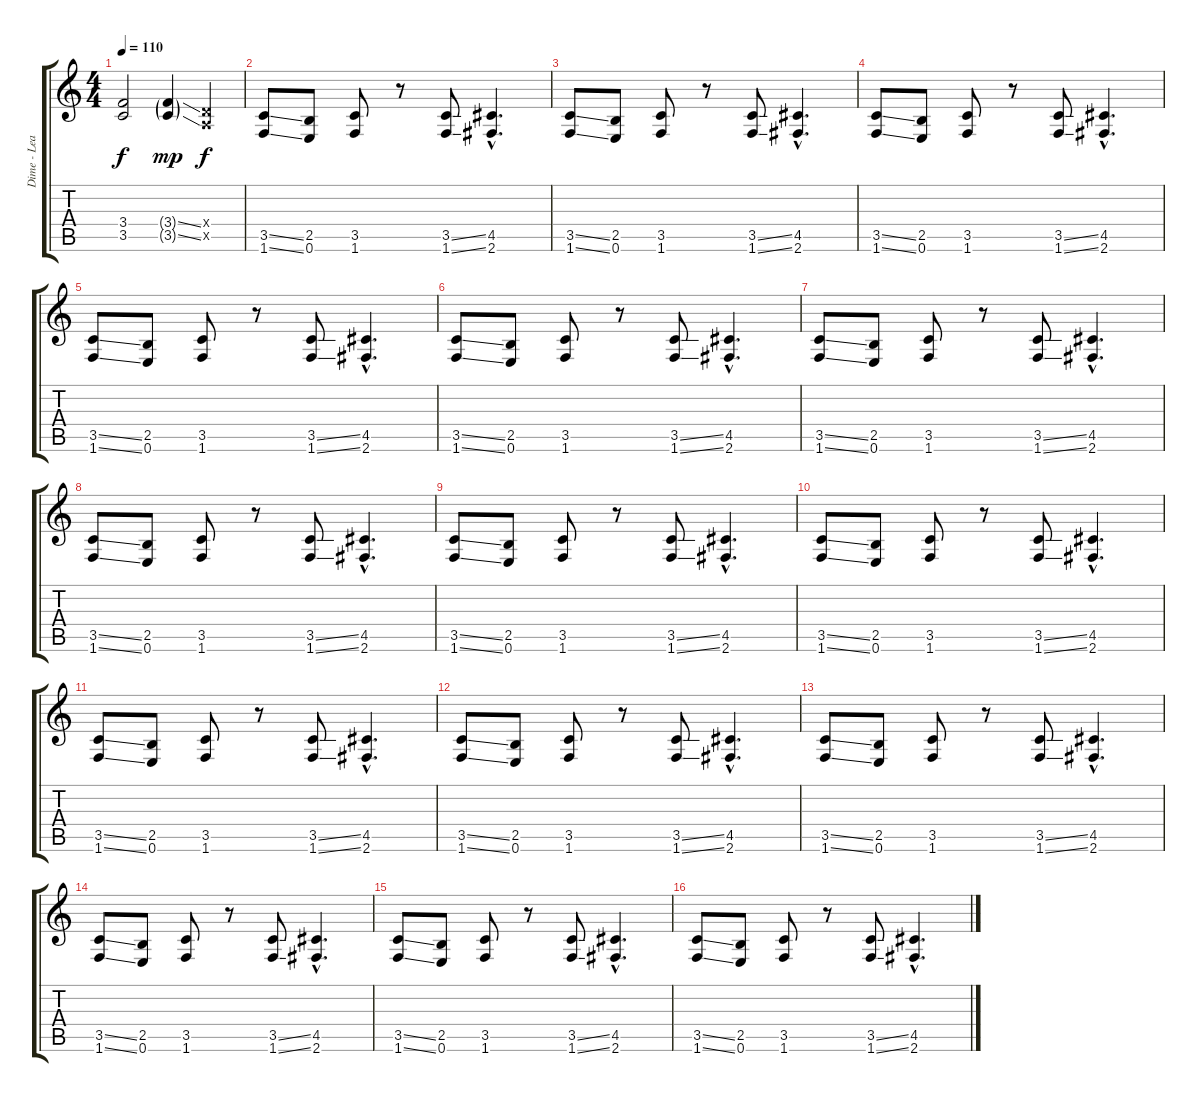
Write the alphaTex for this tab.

\track ("Dime - Lead" "Dime - Lea") {instrument overdrivenguitar}
\staff {score tabs}
\tuning (E4 B3 G3 D3 A2 E2) {hide}
\ts (4 4)
\tempo 110
\clef g2
\ks c
(3.4 3.5).2{dy f} (3.4{ss g} 3.5{ss g}).4{dy mp} (0.4{x} 0.5{x}).4{dy f} |
(3.5{ss} 1.6{ss}).8 (2.5 0.6).8 (3.5 1.6).8 r.8 (3.5{ss} 1.6{ss}).8 (4.5{hac} 2.6{hac}).4{d} |
(3.5{ss} 1.6{ss}).8 (2.5 0.6).8 (3.5 1.6).8 r.8 (3.5{ss} 1.6{ss}).8 (4.5{hac} 2.6{hac}).4{d} |
(3.5{ss} 1.6{ss}).8 (2.5 0.6).8 (3.5 1.6).8 r.8 (3.5{ss} 1.6{ss}).8 (4.5{hac} 2.6{hac}).4{d} |
(3.5{ss} 1.6{ss}).8 (2.5 0.6).8 (3.5 1.6).8 r.8 (3.5{ss} 1.6{ss}).8 (4.5{hac} 2.6{hac}).4{d} |
(3.5{ss} 1.6{ss}).8 (2.5 0.6).8 (3.5 1.6).8 r.8 (3.5{ss} 1.6{ss}).8 (4.5{hac} 2.6{hac}).4{d} |
(3.5{ss} 1.6{ss}).8 (2.5 0.6).8 (3.5 1.6).8 r.8 (3.5{ss} 1.6{ss}).8 (4.5{hac} 2.6{hac}).4{d} |
(3.5{ss} 1.6{ss}).8 (2.5 0.6).8 (3.5 1.6).8 r.8 (3.5{ss} 1.6{ss}).8 (4.5{hac} 2.6{hac}).4{d} |
(3.5{ss} 1.6{ss}).8 (2.5 0.6).8 (3.5 1.6).8 r.8 (3.5{ss} 1.6{ss}).8 (4.5{hac} 2.6{hac}).4{d} |
(3.5{ss} 1.6{ss}).8 (2.5 0.6).8 (3.5 1.6).8 r.8 (3.5{ss} 1.6{ss}).8 (4.5{hac} 2.6{hac}).4{d} |
(3.5{ss} 1.6{ss}).8 (2.5 0.6).8 (3.5 1.6).8 r.8 (3.5{ss} 1.6{ss}).8 (4.5{hac} 2.6{hac}).4{d} |
(3.5{ss} 1.6{ss}).8 (2.5 0.6).8 (3.5 1.6).8 r.8 (3.5{ss} 1.6{ss}).8 (4.5{hac} 2.6{hac}).4{d} |
(3.5{ss} 1.6{ss}).8 (2.5 0.6).8 (3.5 1.6).8 r.8 (3.5{ss} 1.6{ss}).8 (4.5{hac} 2.6{hac}).4{d} |
(3.5{ss} 1.6{ss}).8 (2.5 0.6).8 (3.5 1.6).8 r.8 (3.5{ss} 1.6{ss}).8 (4.5{hac} 2.6{hac}).4{d} |
(3.5{ss} 1.6{ss}).8 (2.5 0.6).8 (3.5 1.6).8 r.8 (3.5{ss} 1.6{ss}).8 (4.5{hac} 2.6{hac}).4{d} |
(3.5{ss} 1.6{ss}).8 (2.5 0.6).8 (3.5 1.6).8 r.8 (3.5{ss} 1.6{ss}).8 (4.5{hac} 2.6{hac}).4{d}
